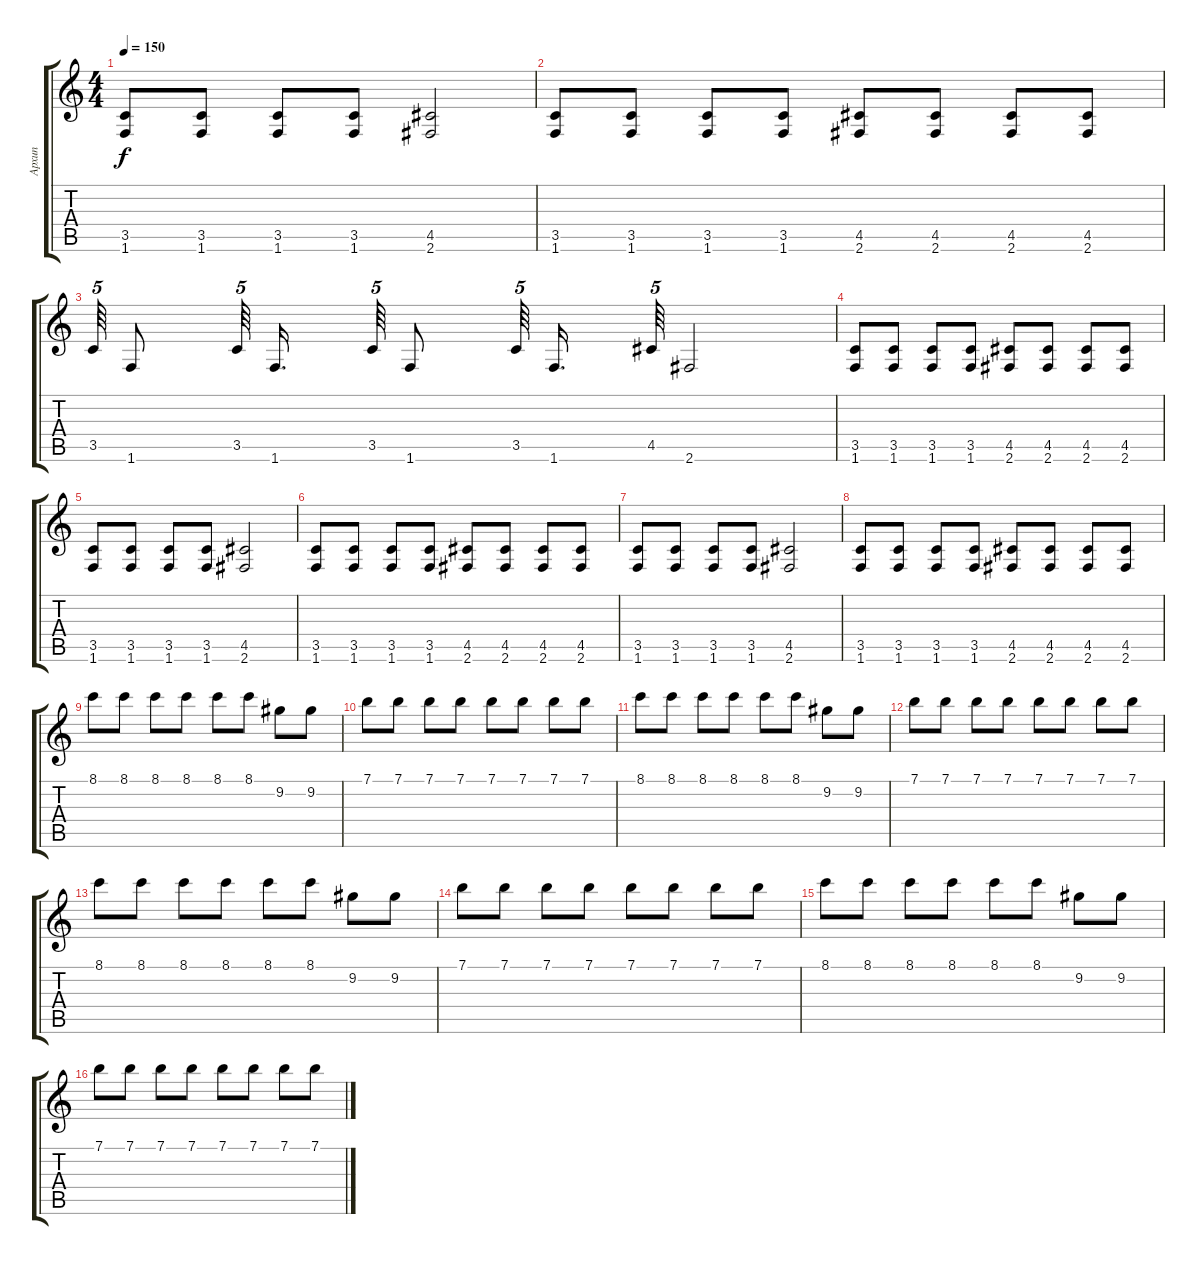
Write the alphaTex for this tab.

\track ("Архип" "Архип") {instrument distortionguitar}
\staff {score tabs}
\tuning (E4 B3 G3 D3 A2 E2) {hide}
\ts (4 4)
\tempo 150
\clef g2
\ks c
(3.5 1.6).8{dy f instrument distortionguitar} (3.5 1.6).8 (3.5 1.6).8 (3.5 1.6).8 (4.5 2.6).2 |
(3.5 1.6).8 (3.5 1.6).8 (3.5 1.6).8 (3.5 1.6).8 (4.5 2.6).8 (4.5 2.6).8 (4.5 2.6).8 (4.5 2.6).8 |
3.5.64{tu (5 4)} 1.6.8 3.5.64{tu (5 4)} 1.6.16{d} 3.5.64{tu (5 4)} 1.6.8 3.5.64{tu (5 4)} 1.6.16{d} 4.5.64{tu (5 4)} 2.6.2 |
(3.5 1.6).8 (3.5 1.6).8 (3.5 1.6).8 (3.5 1.6).8 (4.5 2.6).8 (4.5 2.6).8 (4.5 2.6).8 (4.5 2.6).8 |
(3.5 1.6).8 (3.5 1.6).8 (3.5 1.6).8 (3.5 1.6).8 (4.5 2.6).2 |
(3.5 1.6).8 (3.5 1.6).8 (3.5 1.6).8 (3.5 1.6).8 (4.5 2.6).8 (4.5 2.6).8 (4.5 2.6).8 (4.5 2.6).8 |
(3.5 1.6).8 (3.5 1.6).8 (3.5 1.6).8 (3.5 1.6).8 (4.5 2.6).2 |
(3.5 1.6).8 (3.5 1.6).8 (3.5 1.6).8 (3.5 1.6).8 (4.5 2.6).8 (4.5 2.6).8 (4.5 2.6).8 (4.5 2.6).8 |
8.1.8 8.1.8 8.1.8 8.1.8 8.1.8 8.1.8 9.2.8 9.2.8 |
7.1.8 7.1.8 7.1.8 7.1.8 7.1.8 7.1.8 7.1.8 7.1.8 |
8.1.8 8.1.8 8.1.8 8.1.8 8.1.8 8.1.8 9.2.8 9.2.8 |
7.1.8 7.1.8 7.1.8 7.1.8 7.1.8 7.1.8 7.1.8 7.1.8 |
8.1.8 8.1.8 8.1.8 8.1.8 8.1.8 8.1.8 9.2.8 9.2.8 |
7.1.8 7.1.8 7.1.8 7.1.8 7.1.8 7.1.8 7.1.8 7.1.8 |
8.1.8 8.1.8 8.1.8 8.1.8 8.1.8 8.1.8 9.2.8 9.2.8 |
7.1.8 7.1.8 7.1.8 7.1.8 7.1.8 7.1.8 7.1.8 7.1.8
